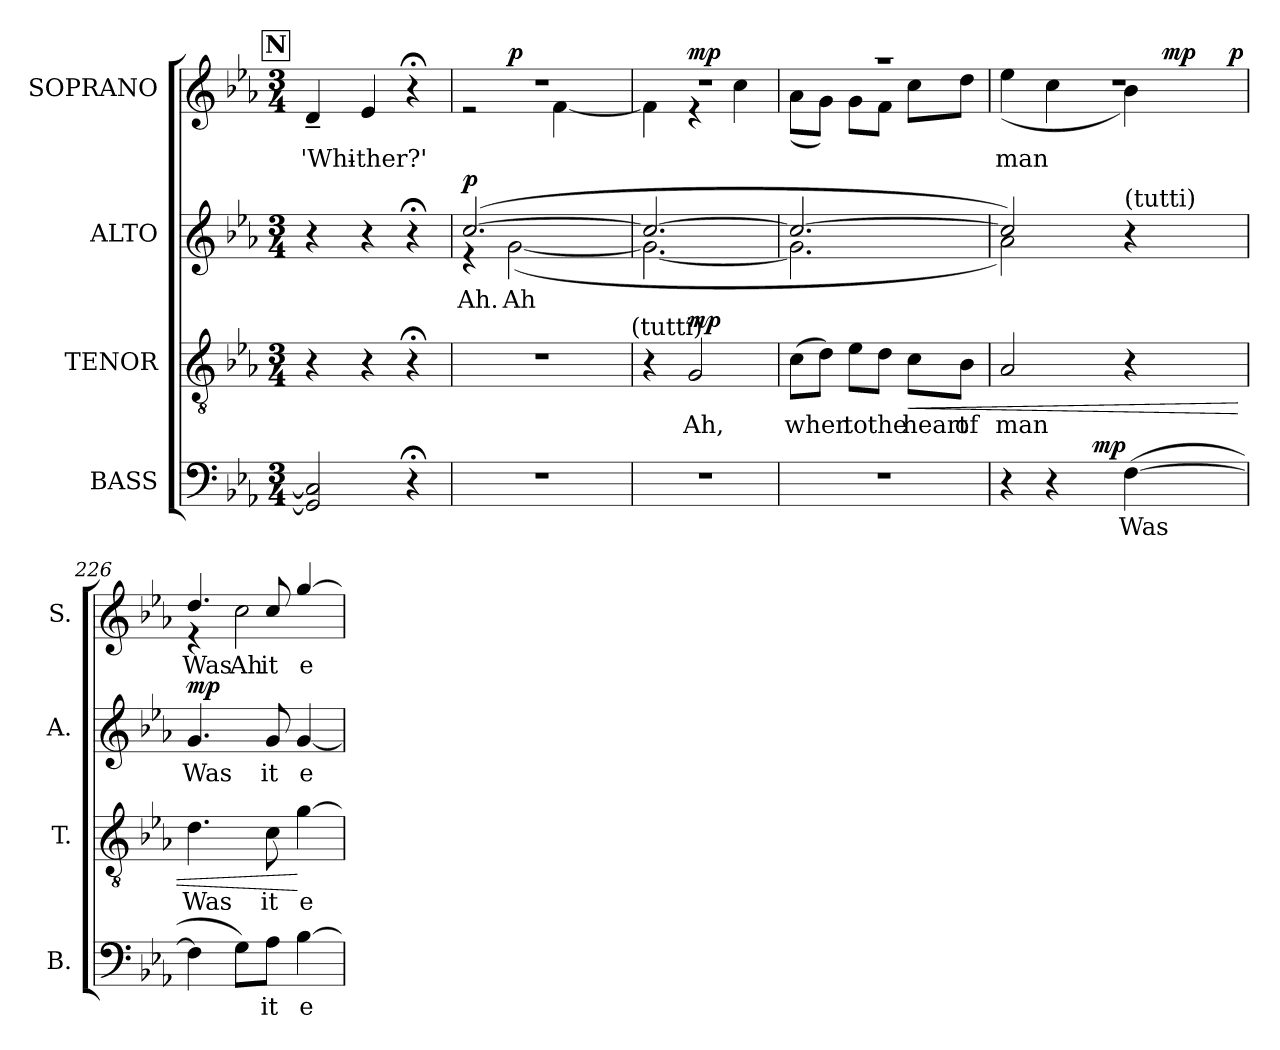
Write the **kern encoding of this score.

**kern	**text	**dynam	**kern	**text	**dynam	**kern	**text	**dynam	**kern	**text	**dynam
*part4	*part4	*part4	*part3	*part3	*part3	*part2	*part2	*part2	*part1	*part1	*part1
*staff4	*staff4	*staff4	*staff3	*staff3	*staff3	*staff2	*staff2	*staff2	*staff1	*staff1	*staff1
*I"BASS	*	*	*I"TENOR	*	*	*I"ALTO	*	*	*I"SOPRANO	*	*
*I'B.	*	*	*I'T.	*	*	*I'A.	*	*	*I'S.	*	*
*clefF4	*	*	*clefGv2	*	*	*clefG2	*	*	*clefG2	*	*
*	*	*	*ITrd7c12	*	*	*	*	*	*	*	*
*k[b-e-a-]	*	*	*k[b-e-a-]	*	*	*k[b-e-a-]	*	*	*k[b-e-a-]	*	*
*E-:	*	*	*E-:	*	*	*E-:	*	*	*E-:	*	*
*M3/4	*	*	*M3/4	*	*	*M3/4	*	*	*M3/4	*	*
!!LO:REH:place=s1:B:color=#000000:enc=box:fs=17.9978:t=N
=221	=221	=221	=221	=221	=221	=221	=221	=221	=221	=221	=221
!	!	!	!	!	!	!	!	!	!	!LO:LY:b:color=#000000	!
2GGi/] 2Ci]	.	.	4r	.	.	4r	.	.	4d~i/	'Whi-	.
!	!	!	!	!	!	!	!	!	!	!LO:LY:b:color=#000000	!
.	.	.	4r	.	.	4r	.	.	4e-i/	-ther?'	.
4r;	.	.	4r;	.	.	4r;	.	.	4r;	.	.
!!LO:LB:g=z
=222	=222	=222	=222	=222	=222	=222	=222	=222	=222	=222	=222
!LO:N:vis=1	!	!	!LO:N:vis=1	!	!	!	!	!	!	!	!
!	!	!	!	!	!	!	!	!	!LO:TX:a:t=(divisi)	!	!
!	!	!	!	!	!	!	!LO:LY:a:color=#000000	!	!	!	!
*	*	*	*^	*	*	*^	*	*	*^	*	*
*	*	*	*	*	*	*	*	*	*	*	*	*^	*	*
2.r	.	.	2.r	2ryy	.	.	([2.cci/	4r	Ah.	p	2.r	2r	4ryy	.	.
!	!	!	!	!	!	!	!	!	!LO:LY:b:color=#000000	!	!	!	!	!	!
.	.	.	.	.	.	.	.	([2gi\	Ah	.	.	.	2ryy	.	p
.	.	.	.	8ryy	.	.	.	.	.	.	.	[4fi\	.	.	.
.	.	.	.	16ryy	.	.	.	.	.	.	.	.	.	.	.
.	.	.	.	32ryy	.	.	.	.	.	.	.	.	.	.	.
.	.	.	.	64ryy	.	.	.	.	.	.	.	.	.	.	.
.	.	.	.	128...ryy	.	.	.	.	.	.	.	.	.	.	.
!	!	!	!	!LO:TX:a:t=(tutti)	!	!	!	!	!	!	!	!	!	!	!
.	.	.	.	1024ryy	.	.	.	.	.	.	.	.	.	.	.
=223	=223	=223	=223	=223	=223	=223	=223	=223	=223	=223	=223	=223	=223	=223	=223
!LO:N:vis=1	!	!	!	!	!	!	!	!	!	!	!	!	!	!	!
*	*	*	*v	*v	*	*	*	*	*	*	*	*v	*v	*	*
2.r	.	.	4r	.	.	2.cci/_	2.gi\_	.	.	2.r	4fi\]	.	.
!	!	!	!	!LO:LY:b:color=#000000	!	!	!	!	!	!	!	!	!
.	.	.	2GGi/	Ah,	mp	.	.	.	.	.	4r	.	mp
.	.	.	.	.	.	.	.	.	.	.	4cci\	.	.
=224	=224	=224	=224	=224	=224	=224	=224	=224	=224	=224	=224	=224	=224
!LO:N:vis=1	!	!	!	!	!	!	!	!	!	!	!	!	!
!	!	!	!	!LO:LY:b:color=#000000	!	!	!	!	!	!	!	!	!
2.r	.	.	(8Ci\L	when	.	2.cci/_	2.gi\]	.	.	2.r	(8a-i\L	.	.
.	.	.	8Di\J)	.	.	.	.	.	.	.	8gi\J)	.	.
!	!	!	!	!LO:LY:b:color=#000000	!	!	!	!	!	!	!	!	!
.	.	.	8E-i\L	to	.	.	.	.	.	.	8gi\L	.	.
!	!	!	!	!LO:LY:b:color=#000000	!	!	!	!	!	!	!	!	!
.	.	.	8Di\J	the	.	.	.	.	.	.	8fi\J	.	.
!	!	!	!	!LO:LY:b:color=#000000	!LO:HP:b	!	!	!	!	!	!	!	!
.	.	.	8Ci\L	heart	<	.	.	.	.	.	8cci\L	.	.
!	!	!	!	!LO:LY:b:color=#000000	!	!	!	!	!	!	!	!	!
.	.	.	8BB-i\J	of	.	.	.	.	.	.	8ddi\J	.	.
*	*	*	*	*	*	*	*	*	*	*v	*v	*	*
=225	=225	=225	=225	=225	=225	=225	=225	=225	=225	=225	=225	=225
*	*	*	*	*	*	*	*	*	*	*^	*	*
!	!	!	!	!LO:LY:b:color=#000000	!	!	!	!	!	!	!	!	!
*	*	*	*	*	*	*	*	*	*	*v	*v	*	*
*	*	*	*	*	*	*	*	*	*	*^	*	*
!	!	!	!	!	!	!	!	!	!	!	!	!LO:LY:b:color=#000000	!
*^	*	*	*	*	*	*	*	*	*	*^	*^	*	*
4r	4ryy	.	.	2AA-i/	man	.	2cci/])	2a-i\)	.	.	2.r	(4ee-i\	2ryy	2ryy	man	.
4r	16ryy	.	.	.	.	.	.	.	.	.	.	4cci\	.	.	.	.
.	32ryy	.	.	.	.	.	.	.	.	.	.	.	.	.	.	.
.	64ryy	.	.	.	.	.	.	.	.	.	.	.	.	.	.	.
.	128ryy	.	.	.	.	.	.	.	.	.	.	.	.	.	.	.
.	512ryy	.	.	.	.	.	.	.	.	.	.	.	.	.	.	.
.	4ryy	.	mp	.	.	.	.	.	.	.	.	.	.	.	.	.
!	!	!	!	!	!	!	!LO:TX:a:t=(tutti)	!	!	!	!	!	!	!	!	!
!	!	!LO:LY:b:color=#000000	!	!	!	!	!	!	!	!	!	!	!	!	!	!
([4Fi\	.	Was	.	4r	.	.	4r	4ryy	.	.	.	4b-i\)	16ryy	8ryy	.	.
.	.	.	.	.	.	.	.	.	.	.	.	.	32ryy	.	.	.
.	.	.	.	.	.	.	.	.	.	.	.	.	128.ryy	.	.	.
.	.	.	.	.	.	.	.	.	.	.	.	.	8ryy	.	.	mp
.	8ryy	.	.	.	.	.	.	.	.	.	.	.	.	.	.	.
.	.	.	.	.	.	.	.	.	.	.	.	.	.	16ryy	.	.
.	.	.	.	.	.	.	.	.	.	.	.	.	.	32ryy	.	.
.	.	.	.	.	.	.	.	.	.	.	.	.	.	64ryy	.	.
.	.	.	.	.	.	.	.	.	.	.	.	.	64ryy	.	.	.
.	.	.	.	.	.	.	.	.	.	.	.	.	.	128...ryy	.	.
.	256.ryy	.	.	.	.	.	.	.	.	.	.	.	.	.	.	.
.	.	.	.	.	.	.	.	.	.	.	.	.	256ryy	.	.	.
.	.	.	.	.	.	.	.	.	.	.	.	.	.	1024ryy	.	p
*	*	*	*	*	*	*	*v	*v	*	*	*	*	*	*	*	*
*v	*v	*	*	*	*	*	*	*	*	*v	*v	*v	*v	*	*
=226	=226	=226	=226	=226	=226	=226	=226	=226	=226	=226	=226
*^	*	*	*	*	*	*^	*	*	*^	*	*
*	*	*	*	*	*	*	*	*	*	*	*	*^	*	*
*	*	*	*	*	*	*	*	*	*	*	*	*	*^	*	*
!	!	!	!	!	!LO:LY:b:color=#000000	!	!	!	!	!	!	!	!	!	!	!
*	*	*	*	*	*	*	*v	*v	*	*	*	*	*	*	*	*
*v	*v	*	*	*	*	*	*	*	*	*v	*v	*v	*v	*	*
*^	*	*	*	*	*	*^	*	*	*^	*	*
*	*	*	*	*	*	*	*	*	*	*	*	*^	*	*
*	*	*	*	*	*	*	*	*	*	*	*	*	*^	*	*
!	!	!	!	!	!	!	!	!	!LO:LY:b:color=#000000	!	!	!	!	!	!	!
*	*	*	*	*	*	*	*v	*v	*	*	*	*	*	*	*	*
*v	*v	*	*	*	*	*	*	*	*	*v	*v	*v	*v	*	*
*^	*	*	*	*	*	*^	*	*	*^	*	*
*	*	*	*	*	*	*	*	*	*	*	*	*^	*	*
*	*	*	*	*	*	*	*	*	*	*	*	*	*^	*	*
!	!	!	!	!	!	!	!	!	!	!	!	!	!	!	!LO:LY:a:color=#000000	!
*	*	*	*	*	*	*	*v	*v	*	*	*	*	*	*	*	*
*v	*v	*	*	*	*	*	*	*	*	*	*v	*v	*v	*	*
4Fi\]	.	.	4.Di\	Was	.	4.gi/	Was	mp	4.ddi/	4r	Was	.
!	!	!	!	!	!	!	!	!	!	!	!LO:LY:b:color=#000000	!
8Gi\L)	.	.	.	.	.	.	.	.	.	2cci\	Ah	.
!	!LO:LY:b:color=#000000	!	!	!	!	!	!	!	!	!	!	!
!	!	!	!	!LO:LY:b:color=#000000	!	!	!	!	!	!	!	!
!	!	!	!	!	!	!	!LO:LY:b:color=#000000	!	!	!	!	!
!	!	!	!	!	!	!	!	!	!	!	!LO:LY:a:color=#000000	!
8A-i\J	it	.	8Ci\	it	.	8gi/	it	.	8cci/	.	it	.
!	!LO:LY:b:color=#000000	!	!	!	!	!	!	!	!	!	!	!
!	!	!	!	!LO:LY:b:color=#000000	!	!	!	!	!	!	!	!
!	!	!	!	!	!	!	!LO:LY:b:color=#000000	!	!	!	!	!
!	!	!	!	!	!	!	!	!	!	!	!LO:LY:a:color=#000000	!
[4B-i\	e-	.	[4Gi\	e-	[	[4gi/	e-	.	[4ggi/	.	e-	.
*	*	*	*	*	*	*	*	*	*v	*v	*	*
=	=	=	=	=	=	=	=	=	=	=	=
*-	*-	*-	*-	*-	*-	*-	*-	*-	*-	*-	*-
